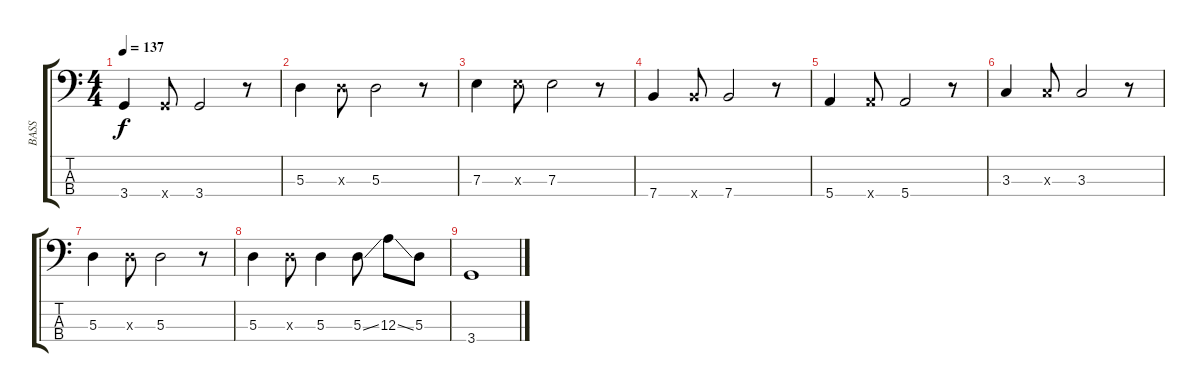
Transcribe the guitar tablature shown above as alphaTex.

\track ("BASS" "BASS") {instrument acousticbass}
\staff {score tabs}
\tuning (G2 D2 A1 E1) {hide}
\ts (4 4)
\tempo 137
\clef f4
\ks c
3.4.4{dy f} 3.4{x}.8 3.4.2 r.8 |
5.3.4 5.3{x}.8 5.3.2 r.8 |
7.3.4 7.3{x}.8 7.3.2 r.8 |
7.4.4 7.4{x}.8 7.4.2 r.8 |
5.4.4 5.4{x}.8 5.4.2 r.8 |
3.3.4 3.3{x}.8 3.3.2 r.8 |
5.3.4 5.3{x}.8 5.3.2 r.8 |
5.3.4 5.3{x}.8 5.3.4 5.3{ss}.8 12.3{ss}.8 5.3.8 |
3.4.1
